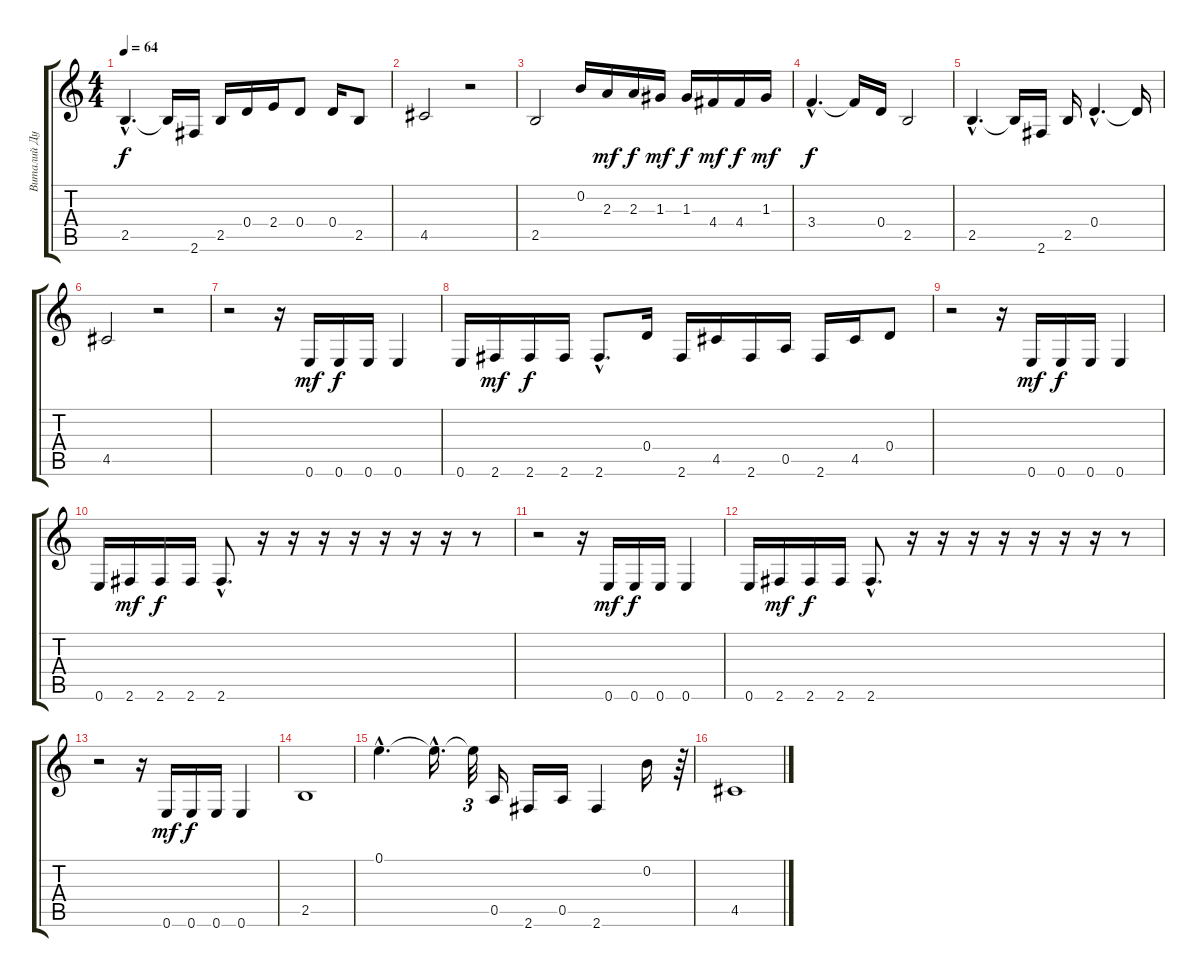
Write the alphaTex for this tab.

\track ("Виталий Дубинин" "Виталий Ду") {instrument electricbassfinger}
\staff {score tabs}
\tuning (E4 B3 G3 D3 A2 E2) {hide}
\ts (4 4)
\tempo 64
\clef g2
\ks c
2.5{hac}.4{d dy f} 2.5{t}.16 2.6.16 2.5.16 0.4.16 2.4.16 0.4.8 0.4.16 2.5.8 |
4.5.2 r.2 |
2.5.2 0.2.16 2.3.16{dy mf} 2.3.16{dy f} 1.3.16{dy mf} 1.3.16{dy f} 4.4.16{dy mf} 4.4.16{dy f} 1.3.16{dy mf} |
3.4{hac}.4{d dy f} 3.4{t}.16 0.4.16 2.5.2 |
2.5{hac}.4{d} 2.5{t}.16 2.6.16 2.5.16 0.4{hac}.4{d} 0.4{t}.16 |
4.5.2 r.2 |
r.2 r.16 0.6.16{dy mf} 0.6.16{dy f} 0.6.16 0.6.4 |
0.6.16 2.6.16{dy mf} 2.6.16{dy f} 2.6.16 2.6{hac}.8{d} 0.4.16 2.6.16 4.5.16 2.6.16 0.5.16 2.6.16 4.5.16 0.4.8 |
r.2 r.16 0.6.16{dy mf} 0.6.16{dy f} 0.6.16 0.6.4 |
0.6.16 2.6.16{dy mf} 2.6.16{dy f} 2.6.16 2.6{hac}.8{d} r.16 r.16 r.16 r.16 r.16 r.16 r.16 r.8 |
r.2 r.16 0.6.16{dy mf} 0.6.16{dy f} 0.6.16 0.6.4 |
0.6.16 2.6.16{dy mf} 2.6.16{dy f} 2.6.16 2.6{hac}.8{d} r.16 r.16 r.16 r.16 r.16 r.16 r.16 r.8 |
r.2 r.16 0.6.16{dy mf} 0.6.16{dy f} 0.6.16 0.6.4 |
2.5.1 |
0.1{hac}.4{d} 0.1{hac t}.16{d} 0.1{t}.32{tu (3 2)} 0.5.16 2.6.16 0.5.16 2.6.4 0.2.16 r.64{tu (3 2)} |
4.5.1
